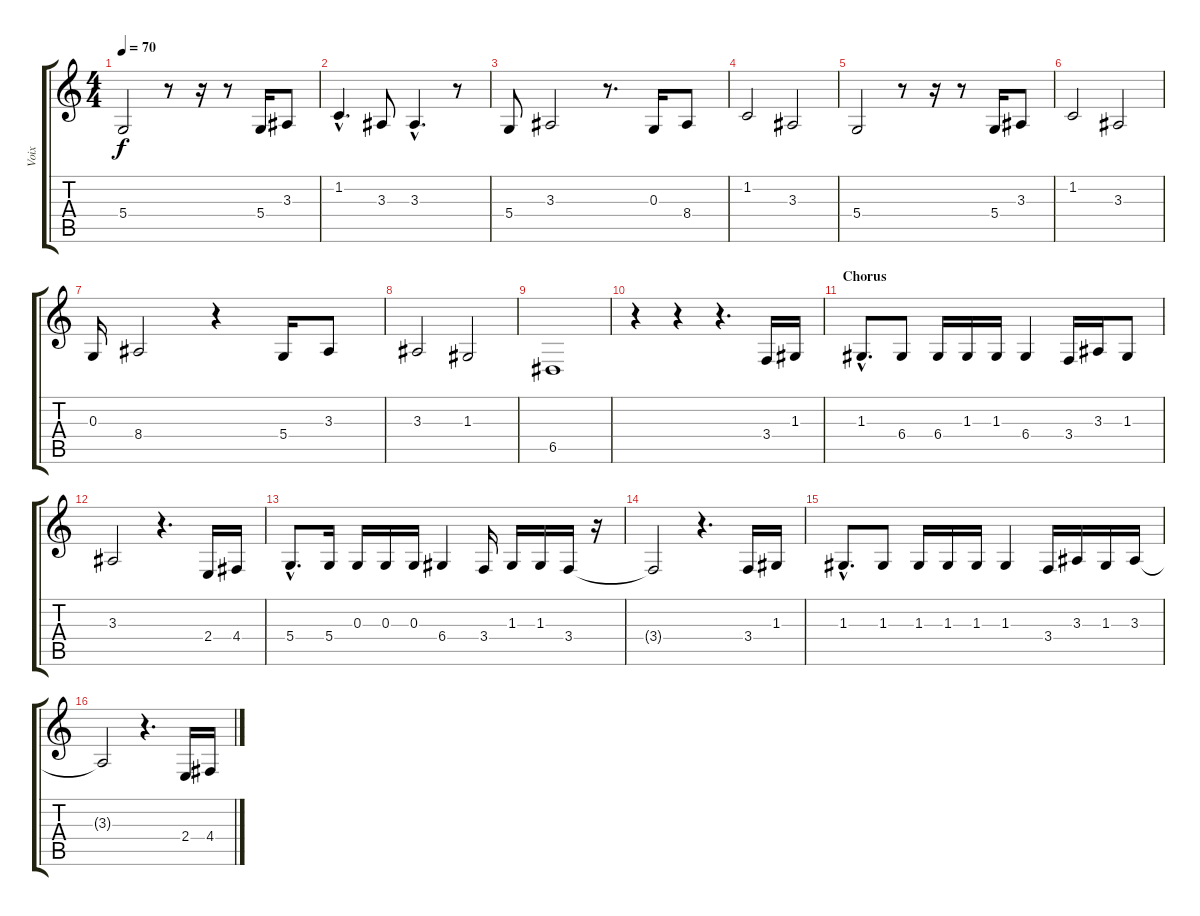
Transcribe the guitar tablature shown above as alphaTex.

\track ("Voix" "Voix") {instrument altosax}
\staff {score tabs}
\tuning (E4 B3 G3 D3 A2 E2) {hide}
\ts (4 4)
\tempo 70
\clef g2
\ks c
5.4.2{dy f} r.8 r.16 r.8 5.4.16 3.3.8 |
1.2{hac}.4{d} 3.3.8 3.3{hac}.4{d} r.8 |
5.4.8 3.3.2 r.8{d} 0.3.16 8.4.8 |
1.2.2 3.3.2 |
5.4.2 r.8 r.16 r.8 5.4.16 3.3.8 |
1.2.2 3.3.2 |
0.3.16 8.4.2 r.4 5.4.16 3.3.8 |
3.3.2 1.3.2 |
6.5.1 |
r.4 r.4 r.4{d} 3.4.16 1.3.16 |
\section ("" "Chorus")
1.3{hac}.8{d} 6.4.8 6.4.16 1.3.16 1.3.16 6.4.4 3.4.16 3.3.16 1.3.8 |
3.3.2 r.4{d} 2.4.16 4.4.16 |
5.4{hac}.8{d} 5.4.16 0.3.16 0.3.16 0.3.16 6.4.4 3.4.16 1.3.16 1.3.16 3.4.16 r.16 |
3.4{t}.2 r.4{d} 3.4.16 1.3.16 |
1.3{hac}.8{d} 1.3.8 1.3.16 1.3.16 1.3.16 1.3.4 3.4.16 3.3.16 1.3.16 3.3.16 |
3.3{t}.2 r.4{d} 2.4.16 4.4.16
